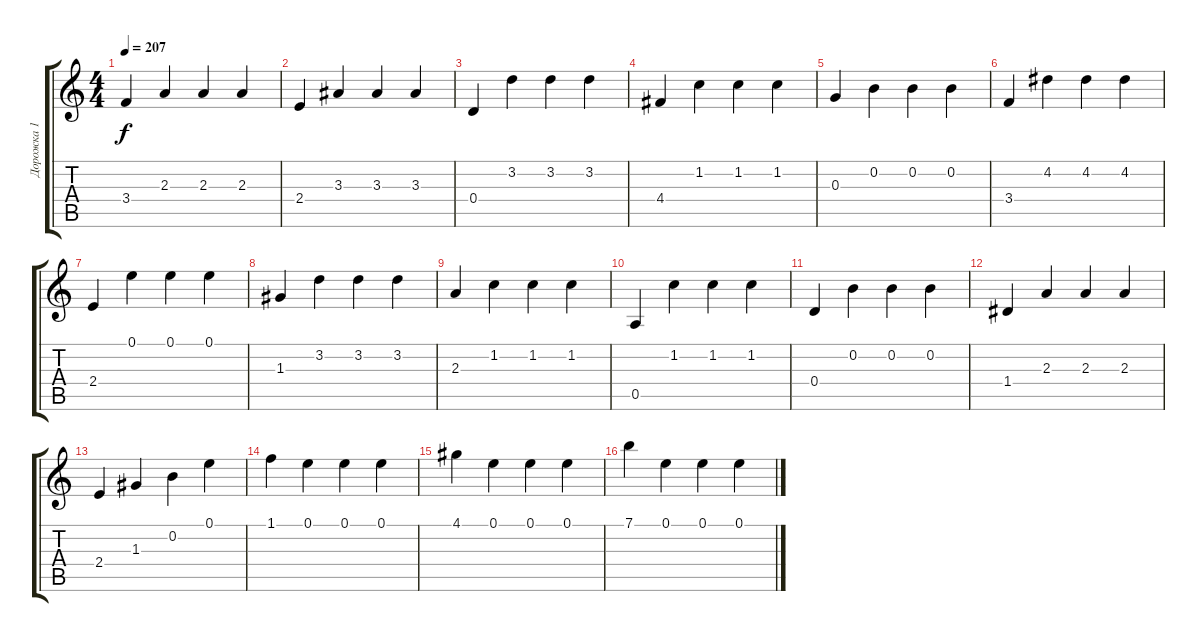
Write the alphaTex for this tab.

\track ("Дорожка 1" "Дорожка 1") {instrument acousticguitarsteel}
\staff {score tabs}
\tuning (E4 B3 G3 D3 A2 E2) {hide}
\ts (4 4)
\tempo 207
\clef g2
\ks c
3.4.4{dy f} 2.3.4 2.3.4 2.3.4 |
2.4.4 3.3.4 3.3.4 3.3.4 |
0.4.4 3.2.4 3.2.4 3.2.4 |
4.4.4 1.2.4 1.2.4 1.2.4 |
0.3.4 0.2.4 0.2.4 0.2.4 |
3.4.4 4.2.4 4.2.4 4.2.4 |
2.4.4 0.1.4 0.1.4 0.1.4 |
1.3.4 3.2.4 3.2.4 3.2.4 |
2.3.4 1.2.4 1.2.4 1.2.4 |
0.5.4 1.2.4 1.2.4 1.2.4 |
0.4.4 0.2.4 0.2.4 0.2.4 |
1.4.4 2.3.4 2.3.4 2.3.4 |
2.4.4 1.3.4 0.2.4 0.1.4 |
1.1.4 0.1.4 0.1.4 0.1.4 |
4.1.4 0.1.4 0.1.4 0.1.4 |
7.1.4 0.1.4 0.1.4 0.1.4
